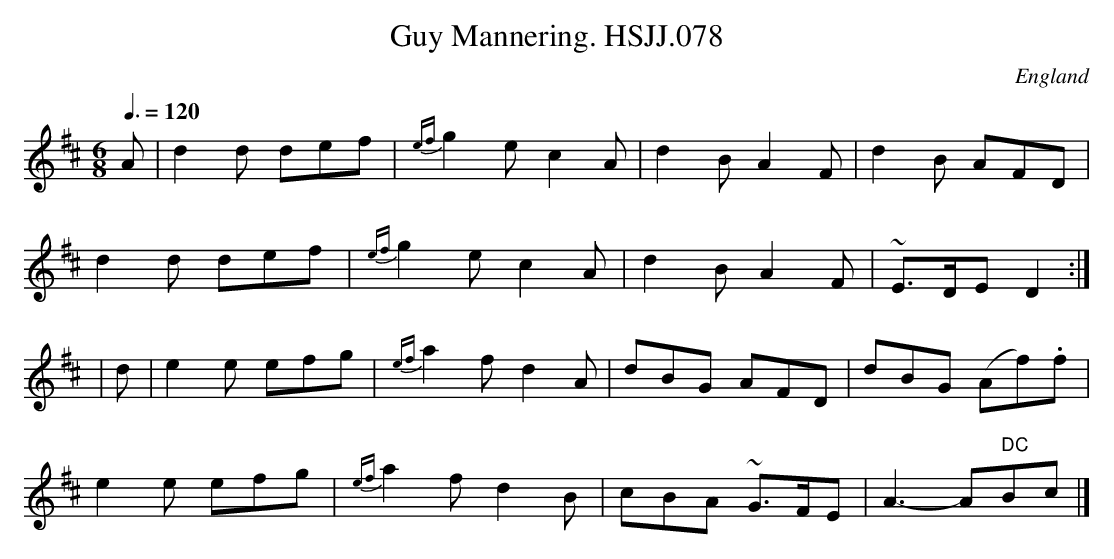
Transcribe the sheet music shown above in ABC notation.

X:1
T:Guy Mannering. HSJJ.078
M:6/8
L:1/8
Q:3/8=120
O:England
K:D
A|d2d def|{ef}g2ec2A|d2BA2F|d2B AFD|
d2d def|{ef}g2ec2A|d2BA2F|~E>DED2:|
|d|e2e efg|{ef}a2fd2A|dBG AFD|dBG (Af).f|
e2e efg|{ef}a2fd2B|cBA ~G>FE|A3-A" DC"Bc|]
